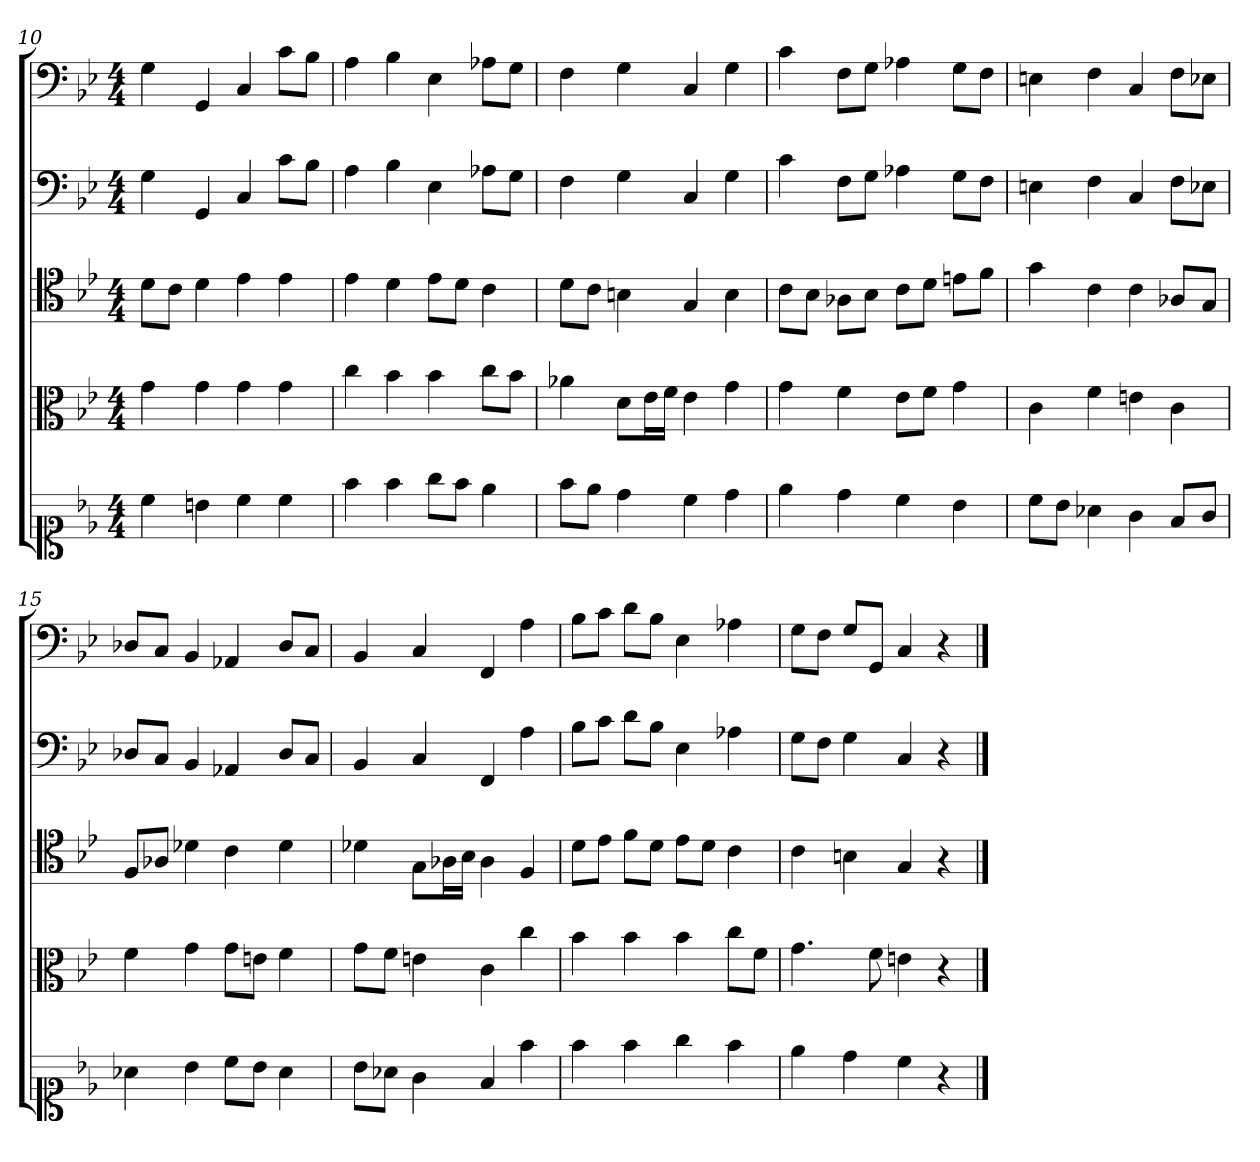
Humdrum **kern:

**kern	**kern	**kern	**kern	**kern
*part5	*part4	*part3	*part2	*part1
*staff5	*staff4	*staff3	*staff2	*staff1
*clefC1	*clefC3	*clefC4	*clefF4	*clefF4
*k[b-e-]	*k[b-e-]	*k[b-e-]	*k[b-e-]	*k[b-e-]
*B-:	*B-:	*B-:	*B-:	*B-:
*M4/4	*M4/4	*M4/4	*M4/4	*M4/4
=10	=10	=10	=10	=10
4cc	4g	8d\L	4G	4G
.	.	8c\J	.	.
4bn	4g	4d	4GG	4GG
4cc	4g	4e-	4C	4C
4cc	4g	4e-	8c\L	8c\L
.	.	.	8B-\J	8B-\J
=11	=11	=11	=11	=11
4ff	4cc	4e-	4A	4A
4ff	4b-	4d	4B-	4B-
8gg\L	4b-	8e-\L	4E-	4E-
8ff\J	.	8d\J	.	.
4ee-	8cc\L	4c	8A-X\L	8A-X\L
.	8b-\J	.	8G\J	8G\J
=12	=12	=12	=12	=12
8ff\L	4a-X	8d\L	4F	4F
8ee-\J	.	8c\J	.	.
4dd	8d\L	4Bn	4G	4G
.	16e-\L	.	.	.
.	16f\JJ	.	.	.
4cc	4e-	4G	4C	4C
4dd	4g	4B	4G	4G
=13	=13	=13	=13	=13
4ee-	4g	8c\L	4c	4c
.	.	8B-\J	.	.
4dd	4f	8A-X\L	8F\L	8F\L
.	.	8B-\J	8G\J	8G\J
4cc	8e-\L	8c\L	4A-X	4A-X
.	8f\J	8d\J	.	.
4b-	4g	8en\L	8G\L	8G\L
.	.	8f\J	8F\J	8F\J
=14	=14	=14	=14	=14
8cc\L	4c	4g	4En	4En
8b-\J	.	.	.	.
4a-X	4f	4c	4F	4F
4g	4en	4c	4C	4C
8f/L	4c	8A-X/L	8F\L	8F\L
8g/J	.	8G/J	8E-X\J	8E-X\J
=15	=15	=15	=15	=15
4a-X	4f	8F/L	8D-X/L	8D-X/L
.	.	8A-X/J	8C/J	8C/J
4b-	4g	4d-X	4BB-	4BB-
8cc\L	8g\L	4c	4AA-X	4AA-X
8b-\J	8en\J	.	.	.
4a-	4f	4d-	8D-/L	8D-/L
.	.	.	8C/J	8C/J
=16	=16	=16	=16	=16
8b-\L	8g\L	4d-X	4BB-	4BB-
8a-X\J	8f\J	.	.	.
4g	4en	8G\L	4C	4C
.	.	16A-X\L	.	.
.	.	16B-\JJ	.	.
4f	4c	4A-	4FF	4FF
4ff	4cc	4F	4A	4A
=17	=17	=17	=17	=17
4ff	4b-	8d\L	8B-\L	8B-\L
.	.	8e-\J	8c\J	8c\J
4ff	4b-	8f\L	8d\L	8d\L
.	.	8d\J	8B-\J	8B-\J
4gg	4b-	8e-\L	4E-	4E-
.	.	8d\J	.	.
4ff	8cc\L	4c	4A-X	4A-X
.	8f\J	.	.	.
=18	=18	=18	=18	=18
4ee-	4.g	4c	8G\L	8G\L
.	.	.	8F\J	8F\J
4dd	.	4Bn	4G	8G/L
.	8f	.	.	8GG/J
4cc	4en	4G	4C	4C
4r	4r	4r	4r	4r
==	==	==	==	==
*-	*-	*-	*-	*-
